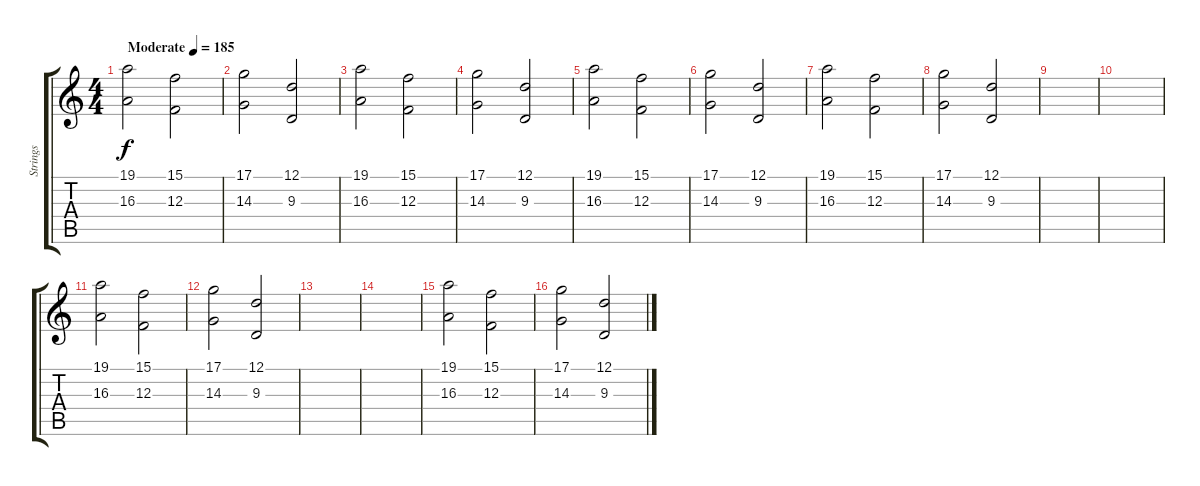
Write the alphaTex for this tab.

\track ("Strings" "Strings") {instrument stringensemble1}
\staff {score tabs}
\tuning (D4 A3 F3 C3 G2 D2) {hide}
\ts (4 4)
\tempo (185 "Moderate")
\clef g2
\ks c
(19.1 16.3).2{dy f instrument stringensemble1} (15.1 12.3).2 |
(17.1 14.3).2 (12.1 9.3).2 |
(19.1 16.3).2 (15.1 12.3).2 |
(17.1 14.3).2 (12.1 9.3).2 |
(19.1 16.3).2 (15.1 12.3).2 |
(17.1 14.3).2 (12.1 9.3).2 |
(19.1 16.3).2 (15.1 12.3).2 |
(17.1 14.3).2 (12.1 9.3).2 |
|
|
(19.1 16.3).2 (15.1 12.3).2 |
(17.1 14.3).2 (12.1 9.3).2 |
|
|
(19.1 16.3).2 (15.1 12.3).2 |
(17.1 14.3).2 (12.1 9.3).2
